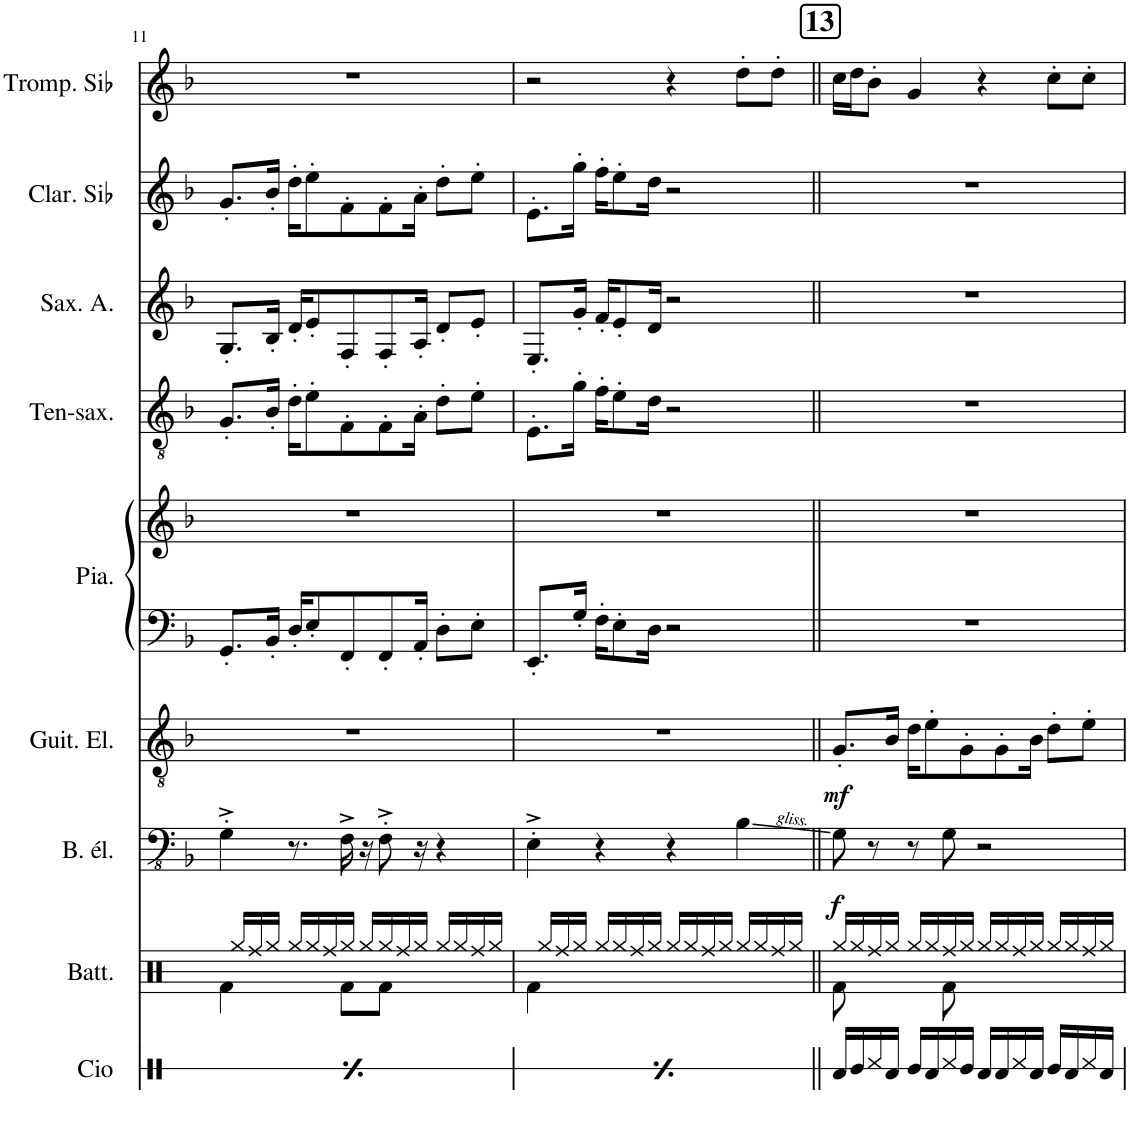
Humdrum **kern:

**kern	**kern	**kern	**dynam	**kern	**dynam	**kern	**dynam	**kern	**kern	**kern	**kern	**kern	**kern
*part10	*part9	*part8	*part8	*part7	*part7	*part6	*part6	*part5	*part5	*part4	*part3	*part2	*part1
*staff11	*staff10	*staff9	*staff9	*staff8	*staff8	*staff7	*staff7	*staff6	*staff5	*staff4	*staff3	*staff2	*staff1
*I"Congas	*I"Batterie	*I"Trombon	*	*I"Basse électrique	*	*I"Guitare électrique	*	*I"Piano	*	*I"Tenorsaxofon	*I"Saxophone Alto	*I"Clarinette en Sib	*I"Trompette en Sib
*	*I'Batt.	*I'Tbn.	*	*I'B. él.	*	*I'Guit. El.	*	*I'Pia.	*	*I'Ten-sax.	*I'Sax. A.	*I'Clar. Sib	*I'Tromp. Sib
!!LO:PB:g=z
*clefX	*clefX	*clefF4	*	*clefFv4	*	*clefGv2	*	*clefF4	*clefG2	*clefGv2	*clefG2	*clefG2	*clefG2
*	*	*	*	*	*	*	*	*	*	*Trd8c14	*Trd5c9	*Trd1c2	*Trd1c2
*k[]	*k[]	*k[b-]	*	*k[b-]	*	*k[b-]	*	*k[b-]	*k[b-]	*k[b-]	*k[b-]	*k[b-]	*k[b-]
*M4/4	*M4/4	*M4/4	*	*M4/4	*	*M4/4	*	*M4/4	*M4/4	*M4/4	*M4/4	*M4/4	*M4/4
=11	=11	=11	=11	=11	=11	=11	=11	=11	=11	=11	=11	=11	=11
*	*^	*	*	*	*	*	*	*	*	*	*	*	*
16Rd/LL	4Rf\	16ryy	4G'^	.	4GG'^\	.	1r	.	8.GG'/L	1r	8.G'/L	8.G'/L	8.g'/L	1r
16Re/	.	16Rgg/LL	.	.	.	.	.	.	.	.	.	.	.	.
16Rf/	.	16Rff/	.	.	.	.	.	.	.	.	.	.	.	.
16Rd/JJ	.	16Rgg/JJ	.	.	.	.	.	.	16BB-'/Jk	.	16B-'/Jk	16B-'/Jk	16b-'/Jk	.
!	!	!	!LO:N:vis=8	!	!	!	!	!	!	!	!	!	!	!
16Re/LL	8.ryy	16Rgg/LL	8.r	.	8.r	.	.	.	16D'/KL	.	16d'\KL	16d'/KL	16dd'\KL	.
16Rd/	.	16Rgg/	.	.	.	.	.	.	8E'/	.	8e'\	8e'/	8ee'\	.
16Rf/	.	16Rff/	.	.	.	.	.	.	.	.	.	.	.	.
16Re/JJ	8Rf\L	16Rgg/JJ	16F^	.	16FF^\	.	.	.	8FF'/	.	8F'\	8F'/	8f'\	.
16Rd/LL	.	16Rgg/LL	16r	.	16r	.	.	.	.	.	.	.	.	.
16Rd/	8Rf\J	16Rgg/	8F'^	.	8FF'^\	.	.	.	8FF'/	.	8F'\	8F'/	8f'\	.
16Rf/	.	16Rff/	.	.	.	.	.	.	.	.	.	.	.	.
16Rd/JJ	16ryy	16Rgg/JJ	16r	.	16r	.	.	.	16AA'/Jk	.	16A'\Jk	16A'/Jk	16a'\Jk	.
16Re/LL	4ryy	16Rgg/LL	4r	.	4r	.	.	.	8D'\L	.	8d'\L	8d'/L	8dd'\L	.
16Rd/	.	16Rgg/	.	.	.	.	.	.	.	.	.	.	.	.
16Rf/	.	16Rff/	.	.	.	.	.	.	8E'\J	.	8e'\J	8e'/J	8ee'\J	.
16Rd/JJ	.	16Rgg/JJ	.	.	.	.	.	.	.	.	.	.	.	.
=12	=12	=12	=12	=12	=12	=12	=12	=12	=12	=12	=12	=12	=12	=12
*	*	*	*^	*	*^	*	*	*	*	*	*	*	*	*
16Rd/LL	4Rf\	16ryy	4E'^	2.ryy	.	4EE'^\	2.ryy	.	1r	.	8.EE'/L	1r	8.E'\L	8.E'/L	8.e'\L	2r
16Re/	.	16Rgg/LL	.	.	.	.	.	.	.	.	.	.	.	.	.	.
16Rf/	.	16Rff/	.	.	.	.	.	.	.	.	.	.	.	.	.	.
16Rd/JJ	.	16Rgg/JJ	.	.	.	.	.	.	.	.	16G'/Jk	.	16g'\Jk	16g'/Jk	16gg'\Jk	.
16Re/LL	4ryy	16Rgg/LL	4r	.	.	4r	.	.	.	.	16F'\KL	.	16f'\KL	16f'/KL	16ff'\KL	.
16Rd/	.	16Rgg/	.	.	.	.	.	.	.	.	8E'\	.	8e'\	8e'/	8ee'\	.
16Rf/	.	16Rff/	.	.	.	.	.	.	.	.	.	.	.	.	.	.
16Re/JJ	.	16Rgg/JJ	.	.	.	.	.	.	.	.	16D\Jk	.	16d\Jk	16d/Jk	16dd\Jk	.
16Rd/LL	4ryy	16Rgg/LL	4r	.	.	4r	.	.	.	.	2r	.	2r	2r	2r	4r
16Rd/	.	16Rgg/	.	.	.	.	.	.	.	.	.	.	.	.	.	.
16Rf/	.	16Rff/	.	.	.	.	.	.	.	.	.	.	.	.	.	.
16Rd/JJ	.	16Rgg/JJ	.	.	.	.	.	.	.	.	.	.	.	.	.	.
16Re/LL	4ryy	16Rgg/LL	4B-	4B-	.	4BB-\	4BB-	.	.	.	.	.	.	.	.	8dd'\L
16Rd/	.	16Rgg/	.	.	.	.	.	.	.	.	.	.	.	.	.	.
16Rf/	.	16Rff/	.	.	.	.	.	.	.	.	.	.	.	.	.	8dd'\J
16Rd/JJ	.	16Rgg/JJ	.	.	.	.	.	.	.	.	.	.	.	.	.	.
*	*	*	*v	*v	*	*	*	*	*	*	*	*	*	*	*	*
*	*	*	*	*	*v	*v	*	*	*	*	*	*	*	*	*
!!LO:REH:place=s1:a:B:cj:fs=14:t=13
=13||	=13||	=13||	=13||	=13||	=13||	=13||	=13||	=13||	=13||	=13||	=13||	=13||	=13||	=13||
!	!	!	!	!LO:DY:b	!	!LO:DY:b	!	!LO:DY:b	!	!	!	!	!	!
16Rd/LL	16Rgg/LL	8Rf\	8G	f	8GG\	f	8.G'/L	mf	1r	1r	1r	1r	1r	16cc\LL
16Re/	16Rgg/	.	.	.	.	.	.	.	.	.	.	.	.	16dd\J
16Rf/	16Rff/	4ryy	8r	.	8r	.	.	.	.	.	.	.	.	8b-'\J
16Rd/JJ	16Rgg/JJ	.	.	.	.	.	16B-/Jk	.	.	.	.	.	.	.
16Re/LL	16Rgg/LL	.	8r	.	8r	.	16d\KL	.	.	.	.	.	.	4g/
16Rd/	16Rgg/	.	.	.	.	.	8e'\	.	.	.	.	.	.	.
16Rf/	16Rff/	8Rf\	8G	.	8GG\	.	.	.	.	.	.	.	.	.
16Re/JJ	16Rgg/JJ	.	.	.	.	.	8G'\	.	.	.	.	.	.	.
16Rd/LL	16Rgg/LL	2ryy	2r	.	2r	.	.	.	.	.	.	.	.	4r
16Rd/	16Rgg/	.	.	.	.	.	8G'\	.	.	.	.	.	.	.
16Rf/	16Rff/	.	.	.	.	.	.	.	.	.	.	.	.	.
16Rd/JJ	16Rgg/JJ	.	.	.	.	.	16B-\Jk	.	.	.	.	.	.	.
16Re/LL	16Rgg/LL	.	.	.	.	.	8d'\L	.	.	.	.	.	.	8cc'\L
16Rd/	16Rgg/	.	.	.	.	.	.	.	.	.	.	.	.	.
16Rf/	16Rff/	.	.	.	.	.	8e'\J	.	.	.	.	.	.	8cc'\J
16Rd/JJ	16Rgg/JJ	.	.	.	.	.	.	.	.	.	.	.	.	.
*	*v	*v	*	*	*	*	*	*	*	*	*	*	*	*
=	=	=	=	=	=	=	=	=	=	=	=	=	=
*-	*-	*-	*-	*-	*-	*-	*-	*-	*-	*-	*-	*-	*-
